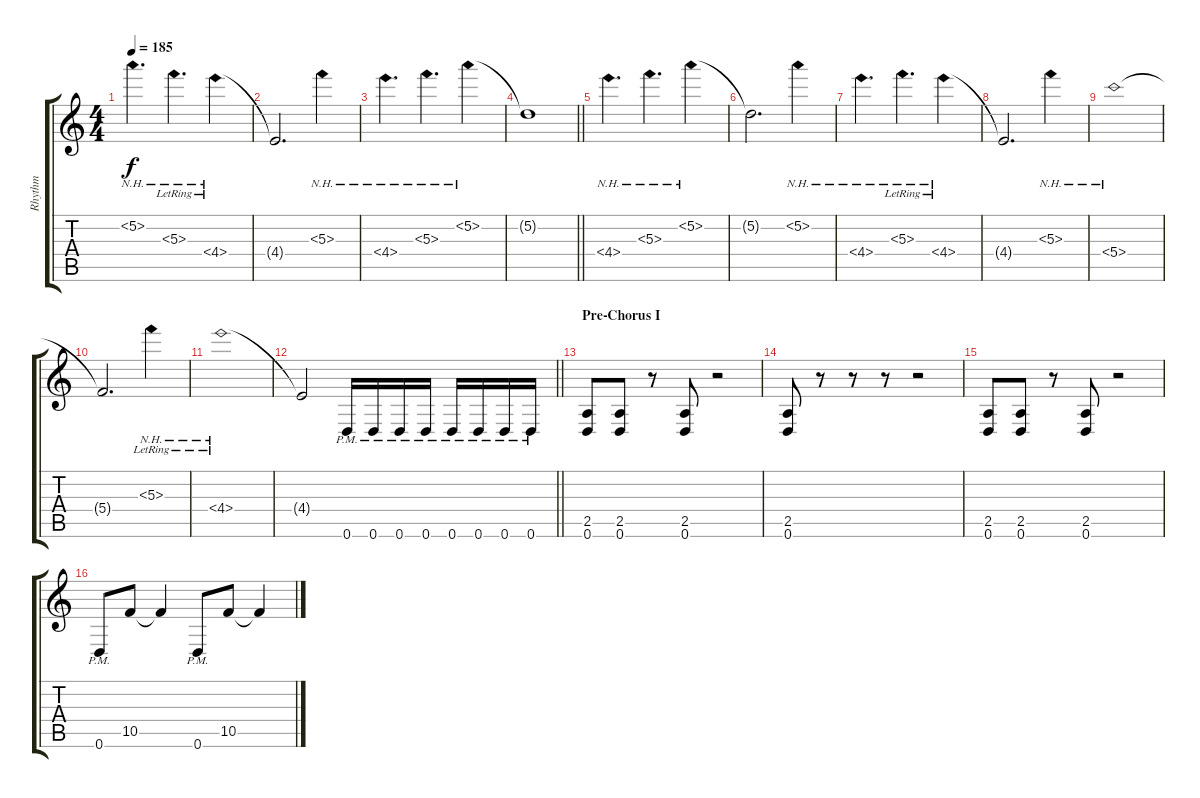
\track ("Rhythm" "Rhythm") {instrument overdrivenguitar}
\staff {score tabs}
\tuning (D4 A3 F3 C3 G2 D2) {hide}
\ts (4 4)
\tempo 185
\clef g2
\ks c
5.2{nh}.4{d dy f} 5.3{nh lr}.4{d} 4.4{nh lr}.4 |
4.4{t}.2{d} 5.3{nh}.4 |
4.4{nh}.4{d} 5.3{nh}.4{d} 5.2{nh}.4 |
\barLineRight lightlight
5.2{t}.1 |
4.4{nh}.4{d} 5.3{nh}.4{d} 5.2{nh}.4 |
5.2{t}.2{d} 5.2{nh}.4 |
4.4{nh}.4{d} 5.3{nh lr}.4{d} 4.4{nh lr}.4 |
4.4{t}.2{d} 5.3{nh}.4 |
5.4{nh}.1 |
5.4{t}.2{d} 5.3{nh lr}.4 |
4.4{nh lr}.1 |
\barLineRight lightlight
4.4{t}.2 0.6{pm}.16 0.6{pm}.16 0.6{pm}.16 0.6{pm}.16 0.6{pm}.16 0.6{pm}.16 0.6{pm}.16 0.6{pm}.16 |
\section ("" "Pre-Chorus I")
(2.5 0.6).8 (2.5 0.6).8 r.8 (2.5 0.6).8 r.2 |
(2.5 0.6).8 r.8 r.8 r.8 r.2 |
(2.5 0.6).8 (2.5 0.6).8 r.8 (2.5 0.6).8 r.2 |
0.6{pm}.8 10.5.8 10.5{t}.4 0.6{pm}.8 10.5.8 10.5{t}.4
